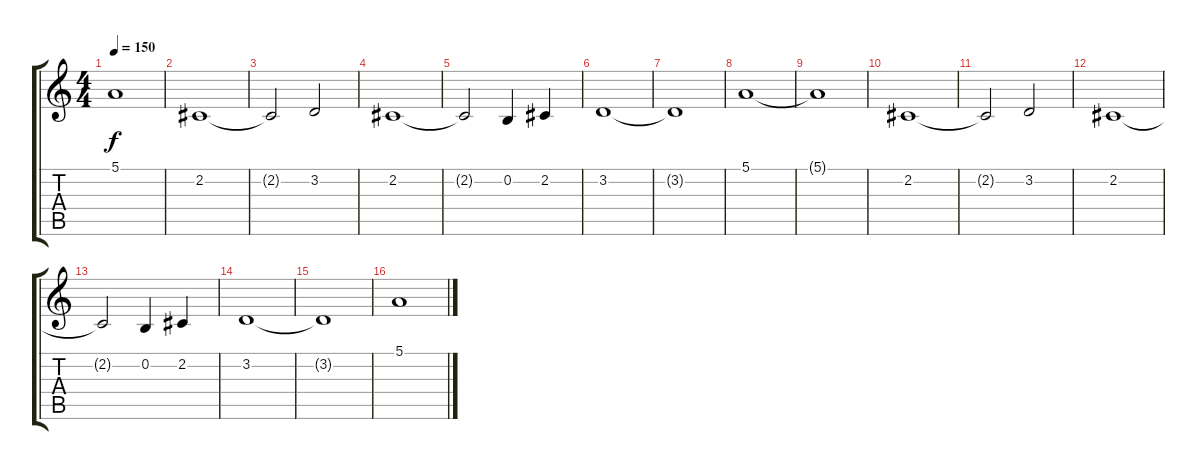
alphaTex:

\track "" {instrument stringensemble2}
\staff {score tabs}
\tuning (E4 B3 G3 D3 A2 E2) {hide}
\ts (4 4)
\tempo 150
\clef g2
\ks c
5.1{t}.1{dy f} |
2.2.1 |
2.2{t}.2 3.2.2 |
2.2.1 |
2.2{t}.2 0.2.4 2.2.4 |
3.2.1 |
3.2{t}.1 |
5.1.1 |
5.1{t}.1 |
2.2.1 |
2.2{t}.2 3.2.2 |
2.2.1 |
2.2{t}.2 0.2.4 2.2.4 |
3.2.1 |
3.2{t}.1 |
5.1.1
